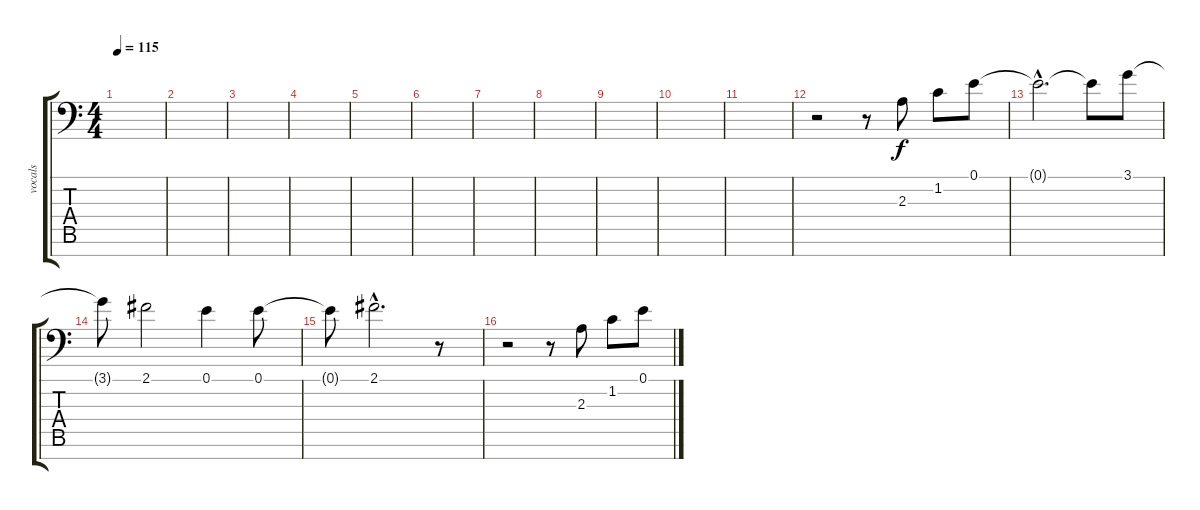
\track ("vocals" "vocals") {instrument synthvoice}
\staff {score tabs}
\tuning (E4 B3 G3 D3 A2 E2 C-1) {hide}
\ts (4 4)
\tempo 115
\clef f4
\ks c
|
|
|
|
|
|
|
|
|
|
|
r.2 r.8 2.3.8 1.2.8 0.1.8 |
\section ("" "")
0.1{hac t}.2{d} 0.1{t}.8 3.1.8 |
3.1{t}.8 2.1.2 0.1.4 0.1.8 |
0.1{t}.8 2.1{hac}.2{d} r.8 |
r.2 r.8 2.3.8 1.2.8 0.1.8
